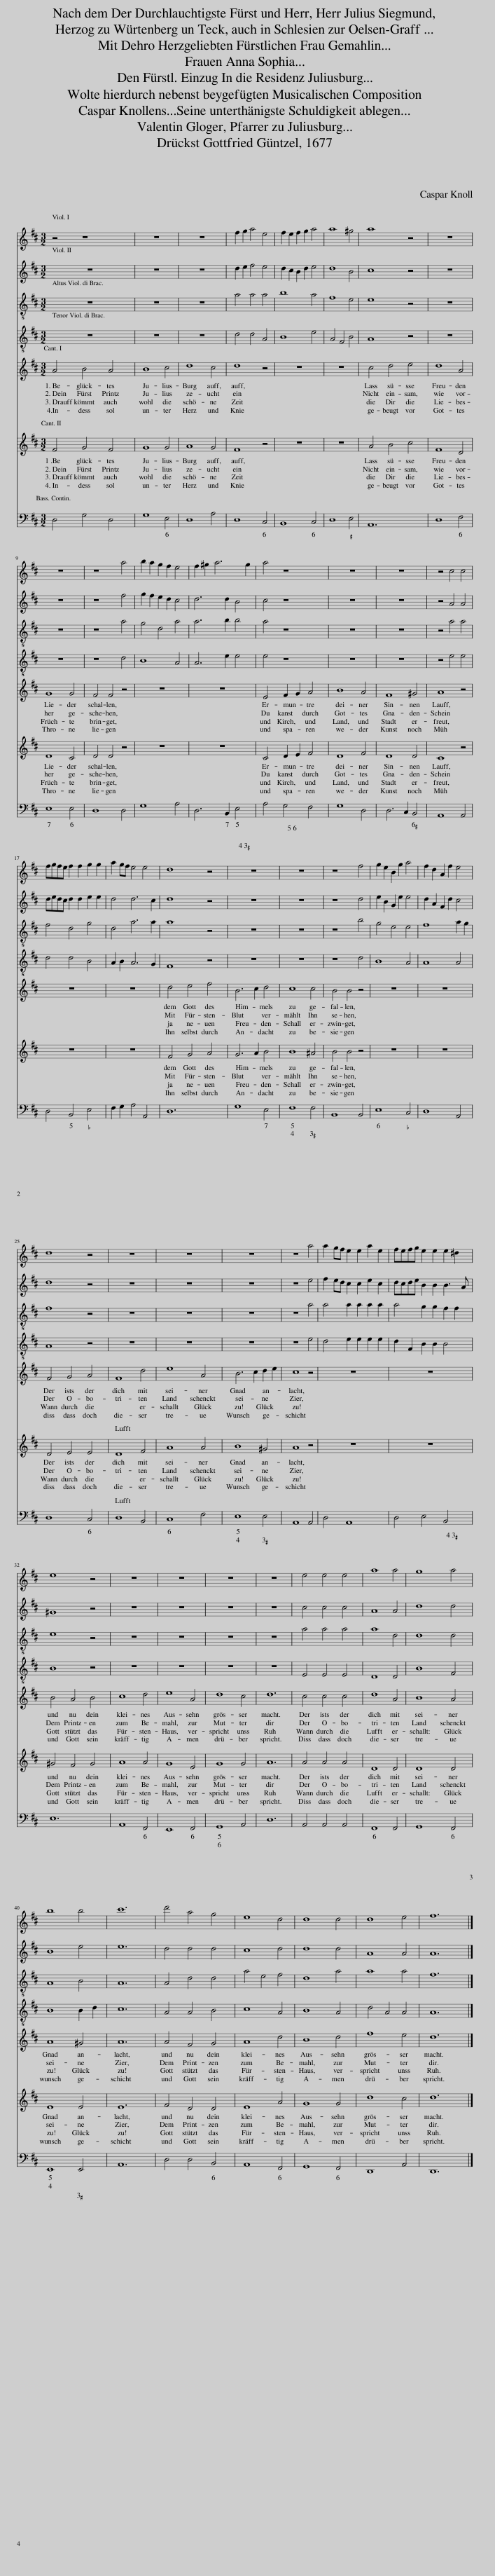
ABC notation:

X:1
%%score 1 2 3 4 5 6 7
L:1/8
M:3/2
I:linebreak $
K:D
V:1 treble
V:2 treble
V:3 treble-8
V:4 treble-8
V:5 treble
V:6 treble
V:7 bass
V:1
 z4 z8 | z12 | z12 | f2 g2 a4 e4 | f2 e2 f2 g2 a4 | %5
 a8 ^g4 | a8 z4 | z12 |$ z12 | z8 a4 | %10
 b2 a2 g2 f2 e4 | f2 ^g2 a6 g2 | a4 z8 | z12 | z12 | %15
 z4 c4 c4 |$ fgfe f2 f2 g2 g2 | a2 gf e4 e4 | d8 z4 | z12 | %20
 z12 | z8 f4 | g2 e2 B2 g2 a4 | f2 d2 A2 f2 e4 |$ d8 z4 | %25
 z12 | z12 | z12 | z8 a4 | a2 gf e2 e2 a2 e2 | %30
 fefg e2 e2 e2 ^d2 |$ e8 z4 | z12 | z12 | z12 | %35
 z12 | e4 e4 e4 | a8 a4 | g8 a4 |$ b8 b4 | %40
 c'12 | d'4 a4 g4 | e8 d4 | d8 d4 | d8 e4 | %45
 f12 |] %46
V:2
 z12 | z12 | z12 | d2 e2 f4 e4 | d2 c2 B2 d2 e4 | %5
 d8 B4 | c8 z4 | z12 |$ z12 | z8 f4 | %10
 g2 f2 e2 d2 c4 | d6 d2 B4 | c4 z8 | z12 | z12 | %15
 z4 A4 A4 |$ dedc d2 d2 e2 e2 | d4 d6 c2 | d8 z4 | z12 | %20
 z12 | z8 d4 | e2 B2 G2 e2 e4 | d2 A2 F2 d2 c4 |$ d8 z4 | %25
 z12 | z12 | z12 | z8 e4 | f2 ed c2 c2 e2 c2 | %30
 dcde B2 B2 B3 A |$ ^G8 z4 | z12 | z12 | z12 | %35
 z12 | c4 c4 c4 | A8 A4 | d8 d4 |$ B8 e4 | %40
 e12 | d4 d4 d4 | c8 d4 | d8 d4 | A8 A4 | %45
 A12 |] %46
V:3
 z12 | z12 | z12 | a4 a4 a4 | b8 a4 | %5
 f8 e4 | e8 z4 | z12 |$ z12 | z8 a4 | %10
 g4 d4 a4 | a6 b2 b4 | a4 z8 | z12 | z12 | %15
 z4 a4 a4 |$ f4 d4 g4 | d4 a6 a2 | a8 z4 | z12 | %20
 z12 | z8 b4 | g4 e4 e4 | f8 a2 g2 |$ f8 z4 | %25
 z12 | z12 | z12 | z8 a4 | a4 a2 a2 a2 a2 | %30
 a4 g2 g2 f2 f2 |$ e8 z4 | z12 | z12 | z12 | %35
 z12 | a4 a4 a4 | a8 d4 | d8 d4 |$ A8 B4 | %40
 A12 | A4 d4 d4 | a4 e4 f4 | d8 a4 | a8 a4 | %45
 f12 |] %46
V:4
 z12 | z12 | z12 | d4 d4 A4 | B8 e4 | %5
 A4 F4 B4 | A8 z4 | z12 |$ z12 | z8 d4 | %10
 B8 A4 | A6 e2 e4 | e4 z8 | z12 | z12 | %15
 z4 e4 e4 |$ d4 d4 B4 | A2 B2 A6 G2 | F8 z4 | z12 | %20
 z12 | z8 d4 | B8 A4 | A8 A4 |$ A8 z4 | %25
 z12 | z12 | z12 | z8 e4 | d4 e2 e2 e2 e2 | %30
 d2 F2 B2 B2 B4 |$ B8 z4 | z12 | z12 | z12 | %35
 z12 | E4 E4 E4 | D8 D4 | B8 F4 |$ B8 B2 d2 | %40
 c12 | A4 A4 B4 | c8 A4 | B8 A4 | d4 A4 A4 | %45
 A12 |] %46
V:5
 A4 B4 A4 | B8 c4 | d8 c4 | d8 z4 | z12 | %5
 z12 | c4 d4 e4 | d8 A4 |$ G8 G4 | F4 F4 z4 | %10
 z12 | z12 | E4 F2 G2 A4 | B8 A4 | F8 ^G4 | %15
 A8 z4 |$ z12 | z12 | d4 e4 f4 | B6 c2 d4 | %20
 c8 c4 | B4 B4 z4 | z12 | z12 |$ F4 G4 A4 | %25
 F8 d4 | e8 A4 | B6 c2 d2 e2 | c8 z4 | z12 | %30
 z12 |$ B4 A4 B4 | c8 d4 | e8 A4 | d8 c4 | %35
 d12 | c4 c4 c4 | d8 A4 | B8 A4 |$ A8 ^G4 | %40
 A12 | A4 F4 G4 | A8 d4 | B8 d4 | f8 e4 | %45
 d12 |] %46
V:6
 F4 G4 F4 | G8 G4 | A8 G4 | F8 z4 | z12 | %5
 z12 | A4 B4 c4 | F8 D4 |$ D8 C4 | D4 D4 z4 | %10
 z12 | z12 | C4 D2 E2 F4 | D8 F4 | D8 D4 | %15
 C8 z4 |$ z12 | z12 | F4 G4 A4 | G6 A2 B4 | %20
 B8 ^A4 | B4 B4 z4 | z12 | z12 |$ D4 E4 E4 | %25
 D8 F4 | A8 A4 | B8 ^G4 | A8 z4 | z12 | %30
 z12 |$ ^G4 F4 G4 | A8 A4 | G8 E4 | G8 G4 | %35
 A12 | A4 A4 A4 | D8 D4 | D8 D4 |$ E8 E4 | %40
 E12 | F4 D4 D4 | E8 A4 | G8 G4 | d8 c4 | %45
 d12 |] %46
V:7
 D,4 G,4 D,4 | G,8 E,4 | D,8 A,4 | D,8 C,4 | B,,8 C,4 | %5
 D,8 E,4 | A,,12 | D,8 F,4 |$ E,8 E,4 | D,8 D,4 | %10
 G,8 A,4 | D,6 B,,2 E,4 | A,4 G,4 F,4 | G,8 D,4 | D,6 C,2 B,,4 | %15
 A,,8 A,,4 |$ D,4 B,,4 E,4 | F,2 G,2 A,4 A,,4 | D,12 | G,8 E,4 | %20
 F,8 F,4 | B,,8 B,,4 | E,8 C,4 | D,8 A,,4 |$ D,8 C,4 | %25
 D,8 B,,4 | C,8 F,4 | E,8 E,4 | A,,8 A,,4 | D,4 A,,8 | %30
 D,4 E,4 B,,4 |$ E,12 | A,,8 F,,4 | E,,8 F,,4 | G,,8 A,,4 | %35
 D,12 | A,,4 A,,4 A,,4 | F,,8 F,,4 | G,,8 F,,4 |$ E,,8 E,,4 | %40
 A,,12 | D,4 D,4 B,,4 | A,,8 F,,4 | G,,8 F,,4 | D,,8 A,,4 | %45
 D,,12 |] %46
